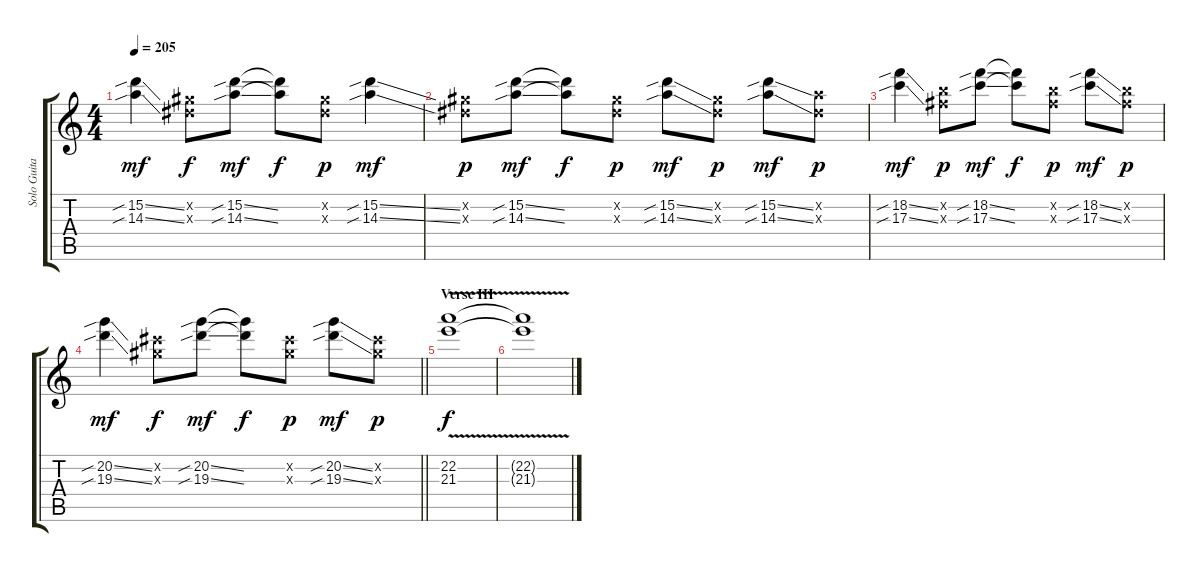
\track ("Solo Guitar (Dave Mustaine)" "Solo Guita") {instrument distortionguitar}
\staff {score tabs}
\tuning (E4 B3 G3 D3 A2 E2) {hide}
\ts (4 4)
\tempo 205
\clef g2
\ks c
(15.2{sib ss} 14.3{sib ss}).4{dy mf} (9.2{x} 8.3{x}).8{dy f} (15.2{sib ss} 14.3{sib ss}).8{dy mf} (15.2{t} 14.3{t}).8{dy f} (9.2{x} 8.3{x}).8{dy p} (15.2{sib ss} 14.3{sib ss}).4{dy mf} |
(9.2{x} 8.3{x}).8{dy p} (15.2{sib ss} 14.3{sib ss}).8{dy mf} (15.2{t} 14.3{t}).8{dy f} (9.2{x} 8.3{x}).8{dy p} (15.2{sib ss} 14.3{sib ss}).8{dy mf} (9.2{x} 8.3{x}).8{dy p} (15.2{sib ss} 14.3{sib ss}).8{dy mf} (10.2{x} 8.3{x}).8{dy p} |
(18.2{sib ss} 17.3{sib ss}).4{dy mf} (12.2{x} 11.3{x}).8{dy p} (18.2{sib ss} 17.3{sib ss}).8{dy mf} (18.2{t} 17.3{t}).8{dy f} (12.2{x} 11.3{x}).8{dy p} (18.2{sib ss} 17.3{sib ss}).8{dy mf} (12.2{x} 11.3{x}).8{dy p} |
\barLineRight lightlight
(20.2{sib ss} 19.3{sib ss}).4{dy mf} (14.2{x} 13.3{x}).8{dy f} (20.2{sib ss} 19.3{sib ss}).8{dy mf} (20.2{t} 19.3{t}).8{dy f} (14.2{x} 13.3{x}).8{dy p} (20.2{sib ss} 19.3{sib ss}).8{dy mf} (14.2{x} 13.3{x}).8{dy p} |
\section ("" "Verse III")
(22.2{v} 21.3{v}).1{dy f volume 9} |
(22.2{t} 21.3{t}).1{volume 0}
